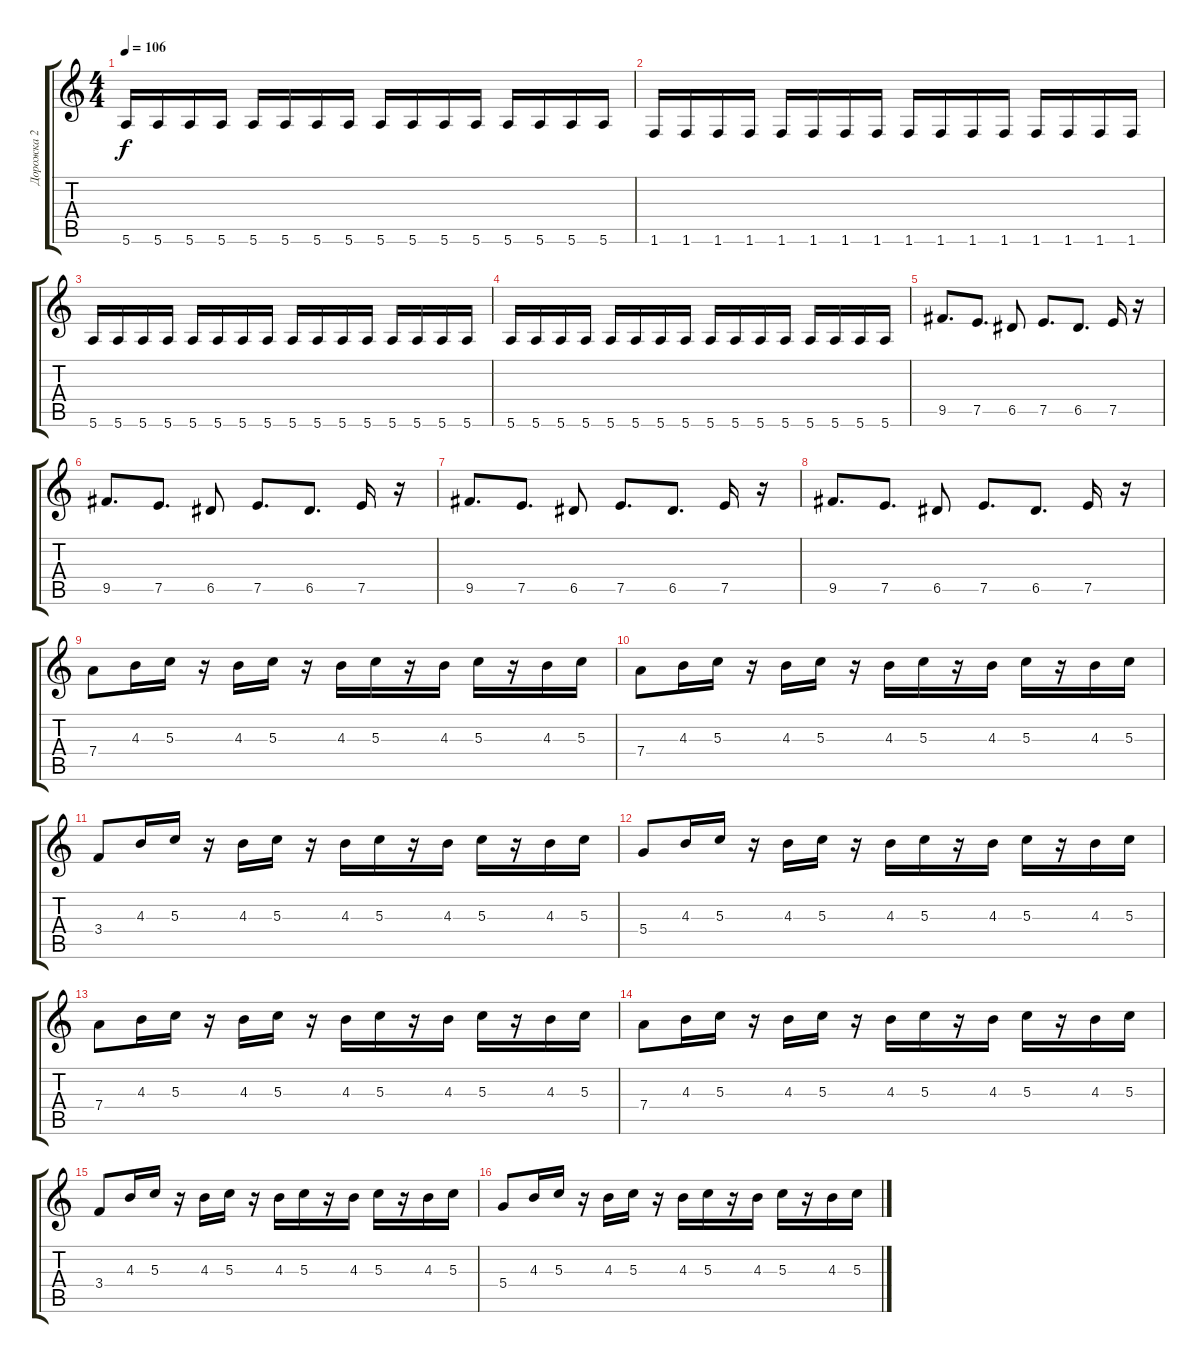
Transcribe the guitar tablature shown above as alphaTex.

\track ("Дорожка 2" "Дорожка 2") {instrument overdrivenguitar}
\staff {score tabs}
\tuning (E4 B3 G3 D3 A2 E2) {hide}
\ts (4 4)
\tempo 106
\clef g2
\ks c
5.6.16{dy f} 5.6.16 5.6.16 5.6.16 5.6.16 5.6.16 5.6.16 5.6.16 5.6.16 5.6.16 5.6.16 5.6.16 5.6.16 5.6.16 5.6.16 5.6.16 |
1.6.16 1.6.16 1.6.16 1.6.16 1.6.16 1.6.16 1.6.16 1.6.16 1.6.16 1.6.16 1.6.16 1.6.16 1.6.16 1.6.16 1.6.16 1.6.16 |
5.6.16 5.6.16 5.6.16 5.6.16 5.6.16 5.6.16 5.6.16 5.6.16 5.6.16 5.6.16 5.6.16 5.6.16 5.6.16 5.6.16 5.6.16 5.6.16 |
5.6.16 5.6.16 5.6.16 5.6.16 5.6.16 5.6.16 5.6.16 5.6.16 5.6.16 5.6.16 5.6.16 5.6.16 5.6.16 5.6.16 5.6.16 5.6.16 |
9.5.8{d} 7.5.8{d} 6.5.8 7.5.8{d} 6.5.8{d} 7.5.16 r.16 |
9.5.8{d} 7.5.8{d} 6.5.8 7.5.8{d} 6.5.8{d} 7.5.16 r.16 |
9.5.8{d} 7.5.8{d} 6.5.8 7.5.8{d} 6.5.8{d} 7.5.16 r.16 |
9.5.8{d} 7.5.8{d} 6.5.8 7.5.8{d} 6.5.8{d} 7.5.16 r.16 |
7.4.8 4.3.16 5.3.16 r.16 4.3.16 5.3.16 r.16 4.3.16 5.3.16 r.16 4.3.16 5.3.16 r.16 4.3.16 5.3.16 |
7.4.8 4.3.16 5.3.16 r.16 4.3.16 5.3.16 r.16 4.3.16 5.3.16 r.16 4.3.16 5.3.16 r.16 4.3.16 5.3.16 |
3.4.8 4.3.16 5.3.16 r.16 4.3.16 5.3.16 r.16 4.3.16 5.3.16 r.16 4.3.16 5.3.16 r.16 4.3.16 5.3.16 |
5.4.8 4.3.16 5.3.16 r.16 4.3.16 5.3.16 r.16 4.3.16 5.3.16 r.16 4.3.16 5.3.16 r.16 4.3.16 5.3.16 |
7.4.8 4.3.16 5.3.16 r.16 4.3.16 5.3.16 r.16 4.3.16 5.3.16 r.16 4.3.16 5.3.16 r.16 4.3.16 5.3.16 |
7.4.8 4.3.16 5.3.16 r.16 4.3.16 5.3.16 r.16 4.3.16 5.3.16 r.16 4.3.16 5.3.16 r.16 4.3.16 5.3.16 |
3.4.8 4.3.16 5.3.16 r.16 4.3.16 5.3.16 r.16 4.3.16 5.3.16 r.16 4.3.16 5.3.16 r.16 4.3.16 5.3.16 |
5.4.8 4.3.16 5.3.16 r.16 4.3.16 5.3.16 r.16 4.3.16 5.3.16 r.16 4.3.16 5.3.16 r.16 4.3.16 5.3.16
